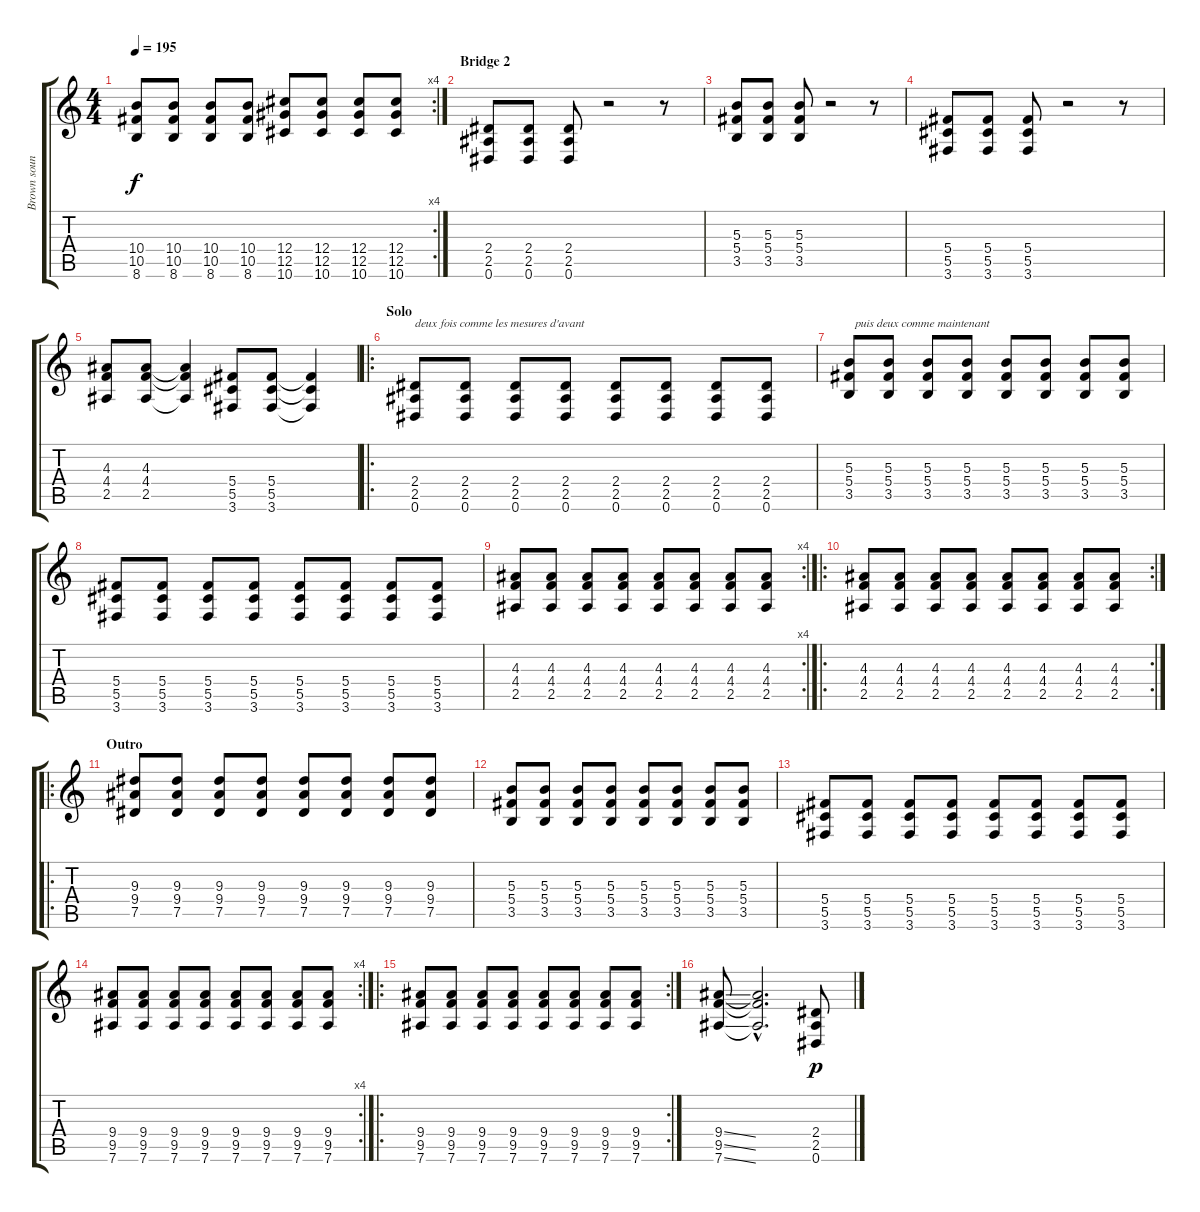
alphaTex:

\track ("Brown sound" "Brown soun") {instrument distortionguitar}
\staff {score tabs}
\tuning (Eb4 Bb3 Gb3 Db3 Ab2 Eb2) {hide}
\rc 4
\ts (4 4)
\tempo 195
\clef g2
\ks c
(10.4 10.5 8.6).8{dy f} (10.4 10.5 8.6).8 (10.4 10.5 8.6).8 (10.4 10.5 8.6).8 (12.4 12.5 10.6).8 (12.4 12.5 10.6).8 (12.4 12.5 10.6).8 (12.4 12.5 10.6).8 |
\section ("" "Bridge 2")
(2.4 2.5 0.6).8 (2.4 2.5 0.6).8 (2.4 2.5 0.6).8 r.2 r.8 |
(5.3 5.4 3.5).8 (5.3 5.4 3.5).8 (5.3 5.4 3.5).8 r.2 r.8 |
(5.4 5.5 3.6).8 (5.4 5.5 3.6).8 (5.4 5.5 3.6).8 r.2 r.8 |
(4.3 4.4 2.5).8 (4.3 4.4 2.5).8 (4.3{t} 4.4{t} 2.5{t}).4 (5.4 5.5 3.6).8 (5.4 5.5 3.6).8 (5.4{t} 5.5{t} 3.6{t}).4 |
\ro
\section ("" "Solo")
(2.4 2.5 0.6).8{txt "deux fois comme les mesures d'avant"} (2.4 2.5 0.6).8 (2.4 2.5 0.6).8 (2.4 2.5 0.6).8 (2.4 2.5 0.6).8 (2.4 2.5 0.6).8 (2.4 2.5 0.6).8 (2.4 2.5 0.6).8 |
(5.3 5.4 3.5).8{txt "  puis deux comme maintenant"} (5.3 5.4 3.5).8 (5.3 5.4 3.5).8 (5.3 5.4 3.5).8 (5.3 5.4 3.5).8 (5.3 5.4 3.5).8 (5.3 5.4 3.5).8 (5.3 5.4 3.5).8 |
(5.4 5.5 3.6).8 (5.4 5.5 3.6).8 (5.4 5.5 3.6).8 (5.4 5.5 3.6).8 (5.4 5.5 3.6).8 (5.4 5.5 3.6).8 (5.4 5.5 3.6).8 (5.4 5.5 3.6).8 |
\rc 4
(4.3 4.4 2.5).8 (4.3 4.4 2.5).8 (4.3 4.4 2.5).8 (4.3 4.4 2.5).8 (4.3 4.4 2.5).8 (4.3 4.4 2.5).8 (4.3 4.4 2.5).8 (4.3 4.4 2.5).8 |
\ro
\rc 2
(4.3 4.4 2.5).8 (4.3 4.4 2.5).8 (4.3 4.4 2.5).8 (4.3 4.4 2.5).8 (4.3 4.4 2.5).8 (4.3 4.4 2.5).8 (4.3 4.4 2.5).8 (4.3 4.4 2.5).8 |
\ro
\section ("" "Outro")
(9.3 9.4 7.5).8 (9.3 9.4 7.5).8 (9.3 9.4 7.5).8 (9.3 9.4 7.5).8 (9.3 9.4 7.5).8 (9.3 9.4 7.5).8 (9.3 9.4 7.5).8 (9.3 9.4 7.5).8 |
(5.3 5.4 3.5).8 (5.3 5.4 3.5).8 (5.3 5.4 3.5).8 (5.3 5.4 3.5).8 (5.3 5.4 3.5).8 (5.3 5.4 3.5).8 (5.3 5.4 3.5).8 (5.3 5.4 3.5).8 |
(5.4 5.5 3.6).8 (5.4 5.5 3.6).8 (5.4 5.5 3.6).8 (5.4 5.5 3.6).8 (5.4 5.5 3.6).8 (5.4 5.5 3.6).8 (5.4 5.5 3.6).8 (5.4 5.5 3.6).8 |
\rc 4
(9.4 9.5 7.6).8 (9.4 9.5 7.6).8 (9.4 9.5 7.6).8 (9.4 9.5 7.6).8 (9.4 9.5 7.6).8 (9.4 9.5 7.6).8 (9.4 9.5 7.6).8 (9.4 9.5 7.6).8 |
\ro
\rc 2
(9.4 9.5 7.6).8 (9.4 9.5 7.6).8 (9.4 9.5 7.6).8 (9.4 9.5 7.6).8 (9.4 9.5 7.6).8 (9.4 9.5 7.6).8 (9.4 9.5 7.6).8 (9.4 9.5 7.6).8 |
(9.4{ss} 9.5{ss} 7.6{ss}).8 (9.4{hac t} 9.5{hac t} 7.6{hac t}).2{d} (2.4 2.5 0.6).8{dy p}
